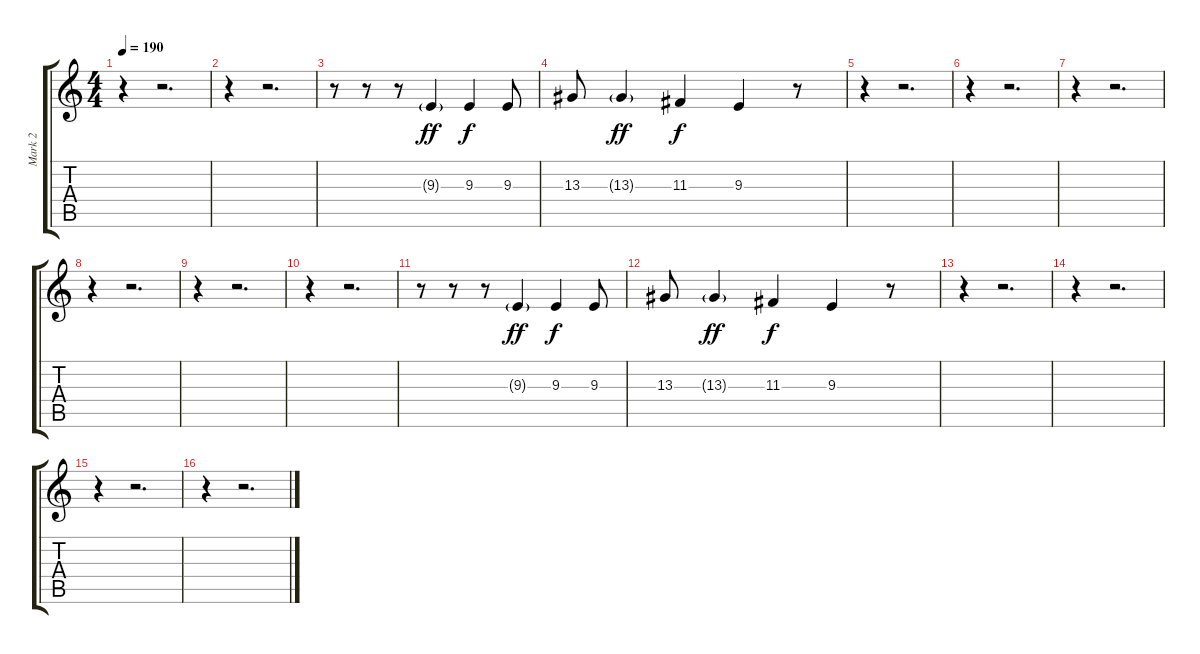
\track ("Mark 2" "Mark 2") {instrument synthbrass2}
\staff {score tabs}
\tuning (E4 B3 G3 D3 A2 E2) {hide}
\ts (4 4)
\tempo 190
\clef g2
\ks c
r.4{dy ff} r.2{d} |
r.4 r.2{d} |
r.8 r.8 r.8 9.3{g}.4 9.3.4{dy f} 9.3.8 |
13.3.8 13.3{g}.4{dy ff} 11.3.4{dy f} 9.3.4 r.8 |
r.4 r.2{d} |
r.4 r.2{d} |
r.4 r.2{d} |
r.4 r.2{d} |
r.4 r.2{d} |
r.4 r.2{d} |
r.8 r.8 r.8 9.3{g}.4{dy ff} 9.3.4{dy f} 9.3.8 |
13.3.8 13.3{g}.4{dy ff} 11.3.4{dy f} 9.3.4 r.8 |
r.4 r.2{d} |
r.4 r.2{d} |
r.4 r.2{d} |
r.4 r.2{d}
